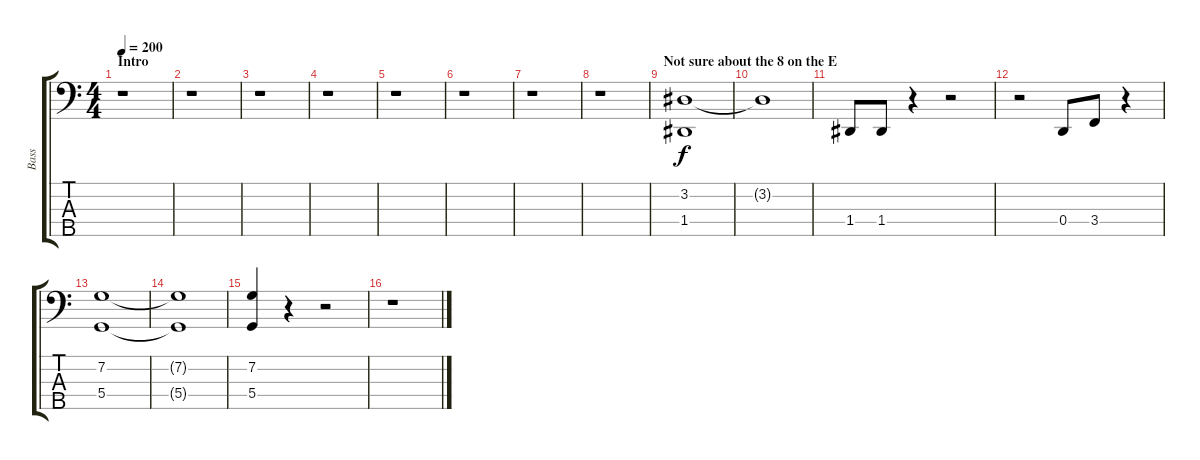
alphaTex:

\track ("Bass" "Bass") {instrument electricbasspick}
\staff {score tabs}
\tuning (F2 C2 G1 D1 A0) {hide}
\ts (4 4)
\section ("" "Intro")
\tempo 200
\clef f4
\ks c
r.1{dy f instrument electricbasspick} |
r.1 |
r.1 |
r.1 |
r.1 |
r.1 |
r.1 |
r.1 |
\section ("" "Not sure about the 8 on the E")
(3.2 1.4).1 |
3.2{t}.1 |
1.4.8 1.4.8 r.4 r.2 |
r.2 0.4.8 3.4.8 r.4 |
(7.2 5.4).1 |
(7.2{t} 5.4{t}).1 |
(7.2 5.4).4 r.4 r.2 |
r.1
